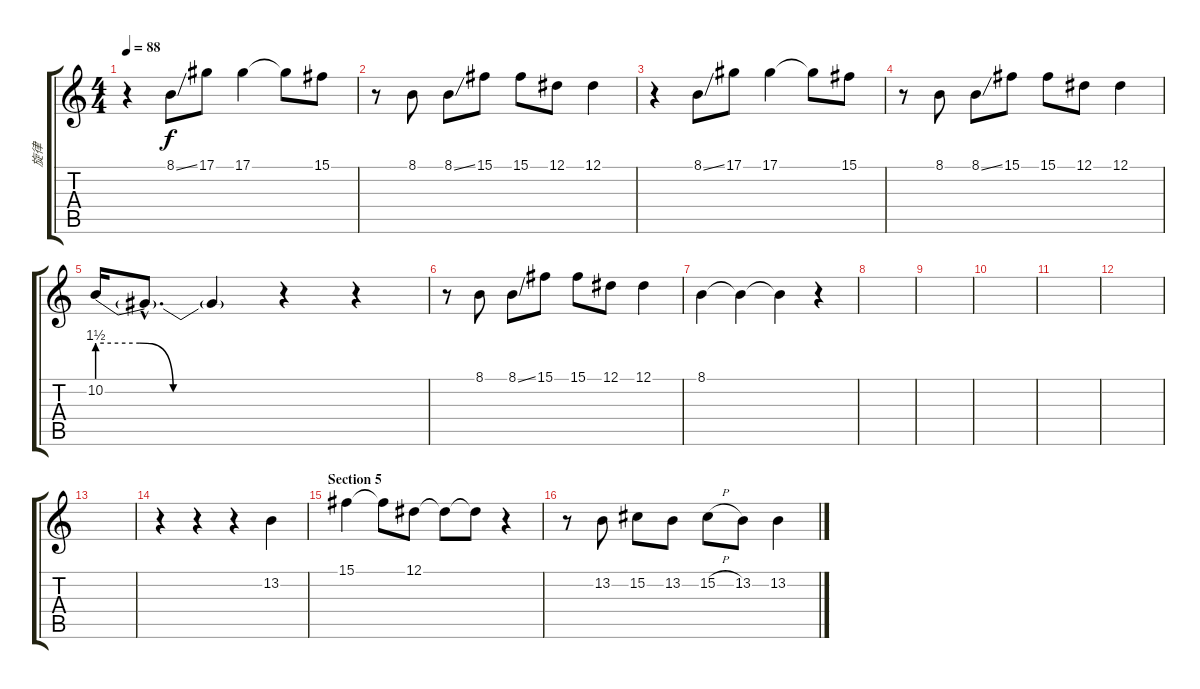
\track ("旋律" "旋律") {instrument voiceoohs}
\staff {score tabs}
\tuning (Eb4 Bb3 Gb3 Db3 Ab2 Eb2) {hide}
\ts (4 4)
\tempo 88
\clef g2
\ks c
r.4{dy f} 8.1{ss}.8 17.1.8 17.1.4 17.1{t}.8 15.1.8 |
r.8 8.1.8 8.1{ss}.8 15.1.8 15.1.8 12.1.8 12.1.4 |
r.4 8.1{ss}.8 17.1.8 17.1.4 17.1{t}.8 15.1.8 |
r.8 8.1.8 8.1{ss}.8 15.1.8 15.1.8 12.1.8 12.1.4 |
10.2{be (custom 0 6 14 6 25 0 30 0 60 0)}.16 10.2{hac t}.8{d} 10.2{t}.4 r.4 r.4 |
r.8 8.1.8 8.1{ss}.8 15.1.8 15.1.8 12.1.8 12.1.4 |
8.1.4 8.1{t}.4 8.1{t}.4 r.4 |
|
|
|
|
|
|
r.4 r.4 r.4 13.2.4 |
\section ("" "Section 5")
15.1.4 15.1{t}.8 12.1.8 12.1{t}.8 12.1{t}.8 r.4 |
r.8 13.2.8 15.2.8 13.2.8 15.2{h}.8 13.2.8 13.2.4
